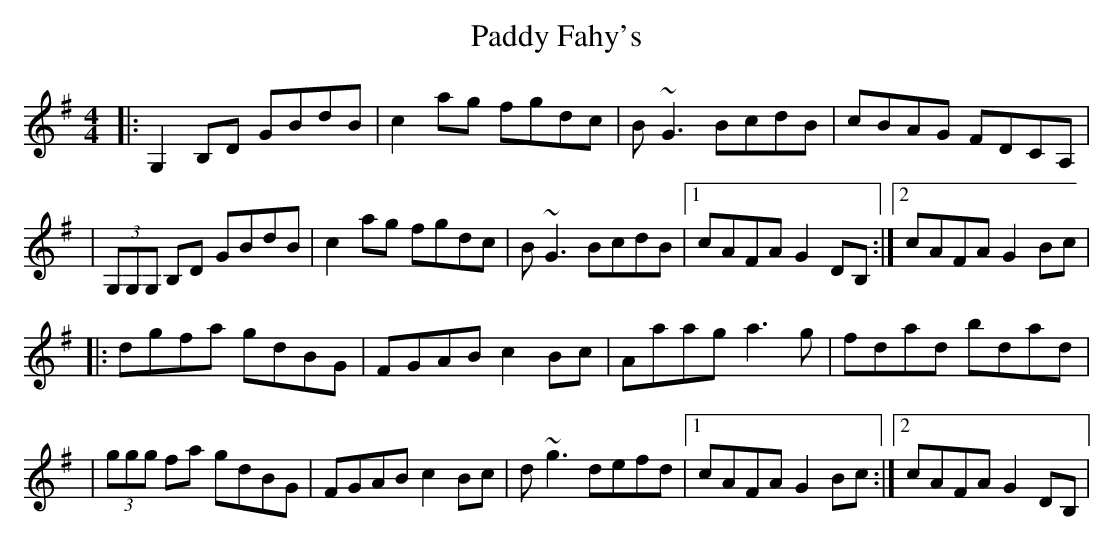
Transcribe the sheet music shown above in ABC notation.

X:1
T: Paddy Fahy's
M: 4/4
L: 1/8
K: Gmaj
|:G,2 B,D GBdB|c2 ag fgdc|B~G3 BcdB|cBAG FDCA,|
|(3G,G,G, B,D GBdB|c2 ag fgdc|B~G3 BcdB|1 cAFA G2 DB,:|2 cAFA G2 Bc|
|:dgfa gdBG|FGAB c2 Bc|Aaag a3g|fdad bdad|
|(3ggg fa gdBG|FGAB c2 Bc|d~g3 defd|1 cAFA G2 Bc:|2 cAFA G2 DB,|
